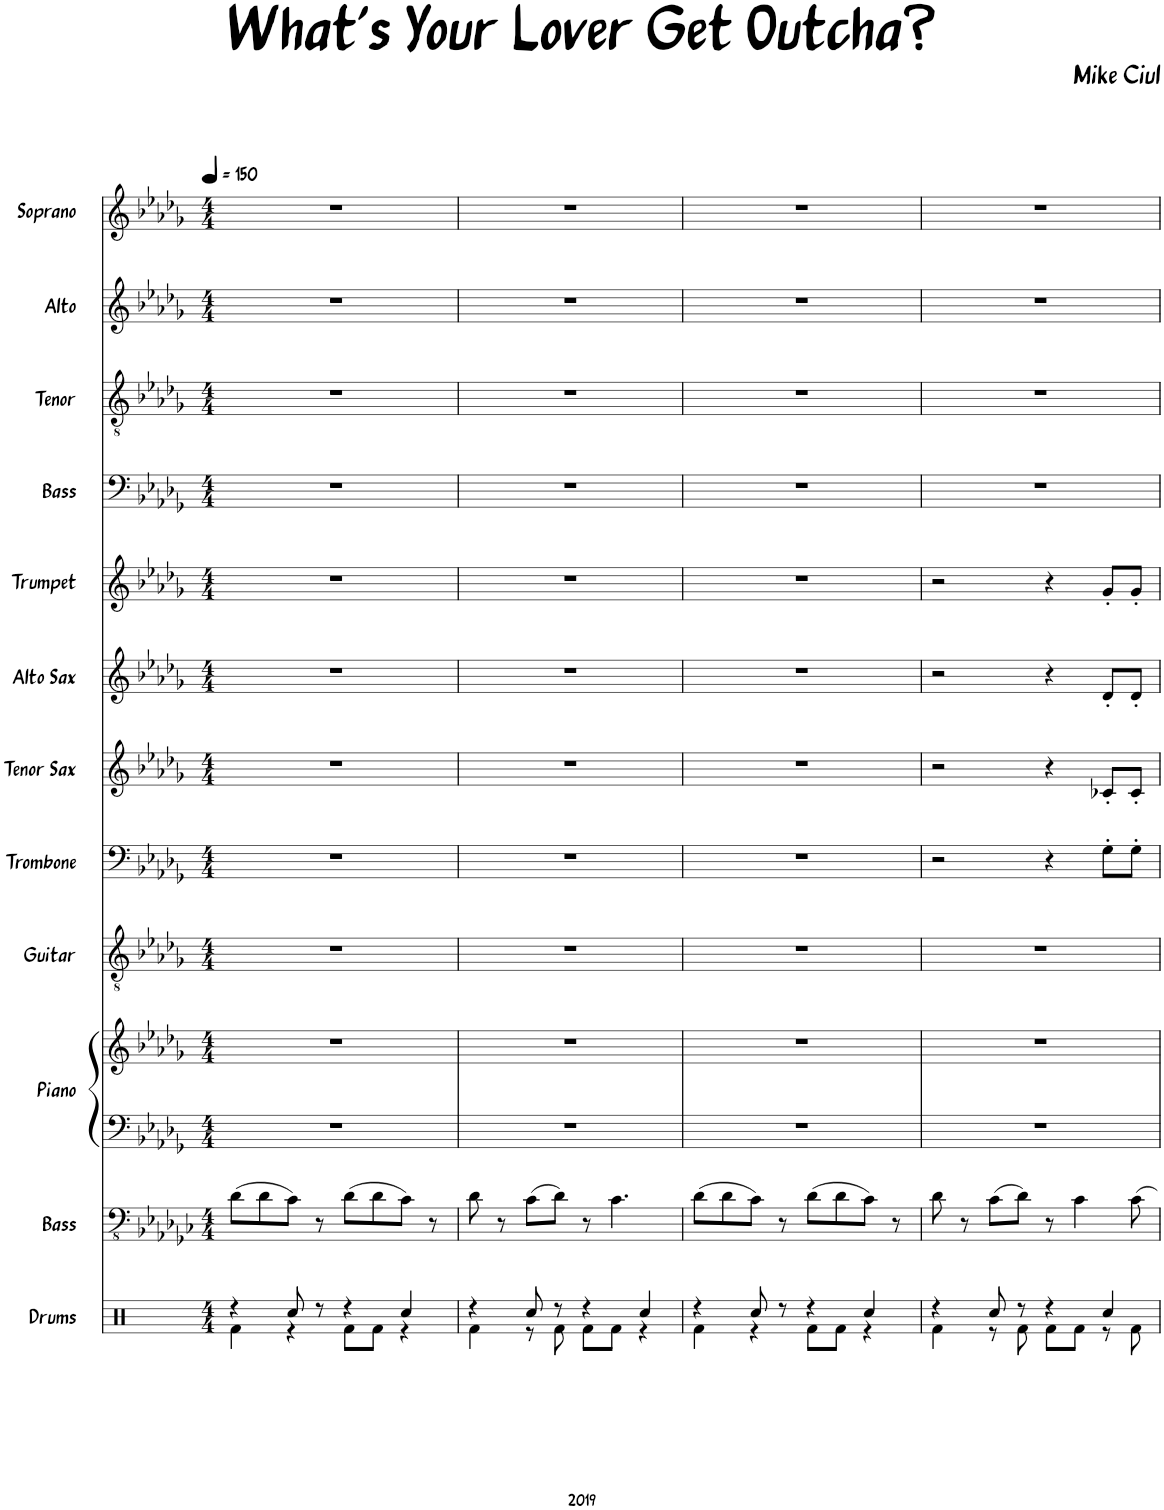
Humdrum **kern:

**kern	**kern	**kern	**kern	**kern	**kern	**kern	**kern	**kern	**kern	**kern	**kern	**kern
*part12	*part11	*part10	*part10	*part9	*part8	*part7	*part6	*part5	*part4	*part3	*part2	*part1
*staff13	*staff12	*staff11	*staff10	*staff9	*staff8	*staff7	*staff6	*staff5	*staff4	*staff3	*staff2	*staff1
*I"Drums	*I"Bass	*I"Piano	*	*I"Guitar	*I"Trombone	*I"Tenor Sax	*I"Alto Sax	*I"Trumpet	*I"Bass	*I"Tenor	*I"Alto	*I"Soprano
*I'Drums	*I'Bass	*I'Piano	*	*I'Gtr.	*I'Tbn.	*I'Tenor	*I'Alto	*I'Tpt.	*I'B.	*I'T.	*I'A.	*I'S.
*clefX	*clefFv4	*clefF4	*clefG2	*clefGv2	*clefF4	*clefG2	*clefG2	*clefG2	*clefF4	*clefGv2	*clefG2	*clefG2
*	*	*	*	*	*	*ITrd8c14	*ITrd5c9	*ITrd1c2	*	*	*	*
*k[]	*k[b-e-a-d-g-c-]	*k[b-e-a-d-g-]	*k[b-e-a-d-g-]	*k[b-e-a-d-g-]	*k[b-e-a-d-g-]	*k[b-e-a-d-g-]	*k[b-e-a-d-g-]	*k[b-e-a-d-g-]	*k[b-e-a-d-g-]	*k[b-e-a-d-g-]	*k[b-e-a-d-g-]	*k[b-e-a-d-g-]
*M4/4	*M4/4	*M4/4	*M4/4	*M4/4	*M4/4	*M4/4	*M4/4	*M4/4	*M4/4	*M4/4	*M4/4	*M4/4
*MM150	*MM150	*MM150	*MM150	*MM150	*MM150	*MM150	*MM150	*MM150	*MM150	*MM150	*MM150	*MM150
=1	=1	=1	=1	=1	=1	=1	=1	=1	=1	=1	=1	=1
*^	*	*	*	*	*	*	*	*	*	*	*	*
4r	4Rf\	(8D-\L	1r	1r	1r	1r	1r	1r	1r	1r	1r	1r	1r
.	.	8D-\	.	.	.	.	.	.	.	.	.	.	.
8Rcc/	4r	8C-\J)	.	.	.	.	.	.	.	.	.	.	.
8r	.	8r	.	.	.	.	.	.	.	.	.	.	.
4r	8Rf\L	(8D-\L	.	.	.	.	.	.	.	.	.	.	.
.	8Rf\J	8D-\	.	.	.	.	.	.	.	.	.	.	.
4Rcc/	4r	8C-\J)	.	.	.	.	.	.	.	.	.	.	.
.	.	8r	.	.	.	.	.	.	.	.	.	.	.
=2	=2	=2	=2	=2	=2	=2	=2	=2	=2	=2	=2	=2	=2
4r	4Rf\	8D-\	1r	1r	1r	1r	1r	1r	1r	1r	1r	1r	1r
.	.	8r	.	.	.	.	.	.	.	.	.	.	.
8Rcc/	8r	(8C-\L	.	.	.	.	.	.	.	.	.	.	.
8r	8Rf\	8D-\J)	.	.	.	.	.	.	.	.	.	.	.
4r	8Rf\L	8r	.	.	.	.	.	.	.	.	.	.	.
.	8Rf\J	4.C-\	.	.	.	.	.	.	.	.	.	.	.
4Rcc/	4r	.	.	.	.	.	.	.	.	.	.	.	.
=3	=3	=3	=3	=3	=3	=3	=3	=3	=3	=3	=3	=3	=3
4r	4Rf\	(8D-\L	1r	1r	1r	1r	1r	1r	1r	1r	1r	1r	1r
.	.	8D-\	.	.	.	.	.	.	.	.	.	.	.
8Rcc/	4r	8C-\J)	.	.	.	.	.	.	.	.	.	.	.
8r	.	8r	.	.	.	.	.	.	.	.	.	.	.
4r	8Rf\L	(8D-\L	.	.	.	.	.	.	.	.	.	.	.
.	8Rf\J	8D-\	.	.	.	.	.	.	.	.	.	.	.
4Rcc/	4r	8C-\J)	.	.	.	.	.	.	.	.	.	.	.
.	.	8r	.	.	.	.	.	.	.	.	.	.	.
=4	=4	=4	=4	=4	=4	=4	=4	=4	=4	=4	=4	=4	=4
4r	4Rf\	8D-\	1r	1r	1r	2r	2r	2r	2r	1r	1r	1r	1r
.	.	8r	.	.	.	.	.	.	.	.	.	.	.
8Rcc/	8r	(8C-\L	.	.	.	.	.	.	.	.	.	.	.
8r	8Rf\	8D-\J)	.	.	.	.	.	.	.	.	.	.	.
4r	8Rf\L	8r	.	.	.	4r	4r	4r	4r	.	.	.	.
.	8Rf\J	4C-\	.	.	.	.	.	.	.	.	.	.	.
4Rcc/	8r	.	.	.	.	8G-'\L	8c-X'/L	8d-'/L	8g-'/L	.	.	.	.
.	8Rf\	8C-\	.	.	.	8G-'\J	8c-'/J	8d-'/J	8g-'/J	.	.	.	.
*v	*v	*	*	*	*	*	*	*	*	*	*	*	*
=	=	=	=	=	=	=	=	=	=	=	=	=
*-	*-	*-	*-	*-	*-	*-	*-	*-	*-	*-	*-	*-
